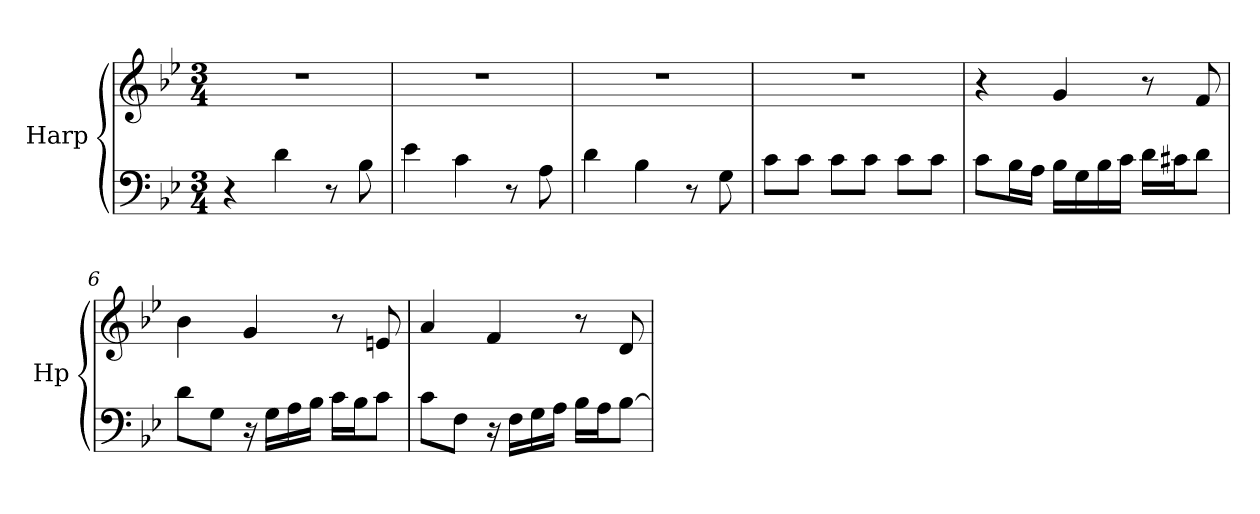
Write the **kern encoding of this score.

**kern	**kern
*part1	*part1
*staff2	*staff1
*I"Harp	*
*I'Hp	*
*clefF4	*clefG2
*k[b-e-]	*k[b-e-]
*M3/4	*M3/4
=1	=1
4r	2.r
4d\	.
8r	.
8B-\	.
=2	=2
4e-\	2.r
4c\	.
8r	.
8A\	.
=3	=3
4d\	2.r
4B-\	.
8r	.
8G\	.
=4	=4
8c\L	2.r
8c\J	.
8c\L	.
8c\J	.
8c\L	.
8c\J	.
=5	=5
8c\L	4r
16B-\L	.
16A\JJ	.
16B-\LL	4g/
16G\	.
16B-\	.
16c\JJ	.
16d\LL	8r
16c#X\J	.
8d\J	8f/
!!LO:LB:g=z
=6	=6
8d\L	4b-\
8G\J	.
16r	4g/
16G\LL	.
16A\	.
16B-\JJ	.
16c\LL	8r
16B-\J	.
8c\J	8en/
=7	=7
8c\L	4a/
8F\J	.
16r	4f/
16F\LL	.
16G\	.
16A\JJ	.
16B-\LL	8r
16A\J	.
[8B-\J	8d/
=	=
*-	*-
